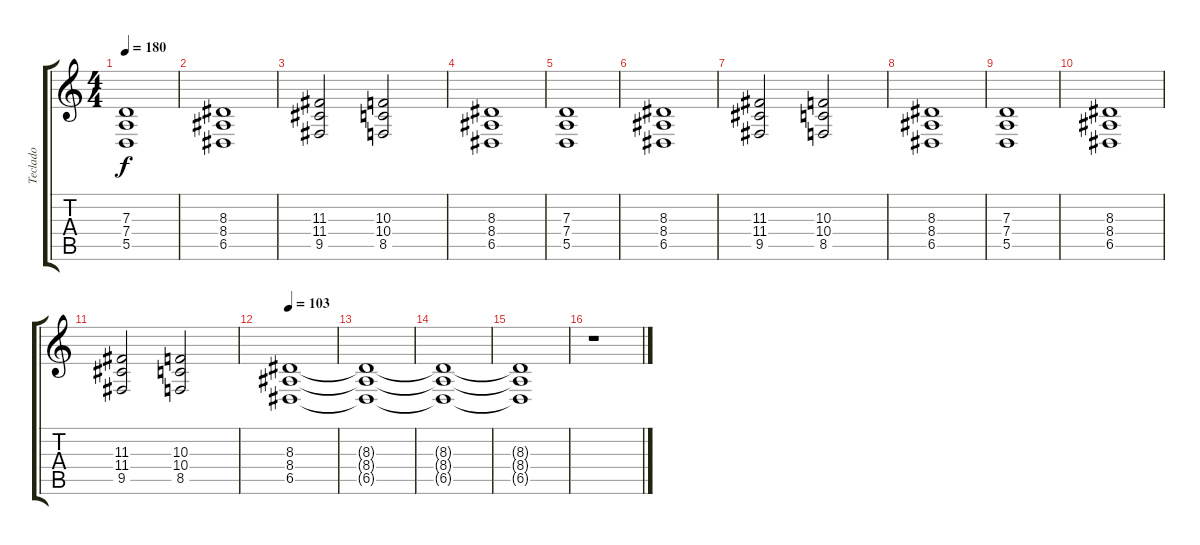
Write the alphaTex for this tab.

\track ("Teclado" "Teclado") {instrument choiraahs}
\staff {score tabs}
\tuning (E4 B3 G3 D3 A2 E2) {hide}
\ts (4 4)
\tempo 180
\clef g2
\ks c
(7.3 7.4 5.5).1{dy f} |
(8.3 8.4 6.5).1 |
(11.3 11.4 9.5).2 (10.3 10.4 8.5).2 |
(8.3 8.4 6.5).1 |
(7.3 7.4 5.5).1 |
(8.3 8.4 6.5).1 |
(11.3 11.4 9.5).2 (10.3 10.4 8.5).2 |
(8.3 8.4 6.5).1 |
(7.3 7.4 5.5).1 |
(8.3 8.4 6.5).1 |
(11.3 11.4 9.5).2 (10.3 10.4 8.5).2 |
\tempo 103
(8.3 8.4 6.5).1{volume 0} |
(8.3{t} 8.4{t} 6.5{t}).1 |
(8.3{t} 8.4{t} 6.5{t}).1 |
(8.3{t} 8.4{t} 6.5{t}).1 |
r.1
